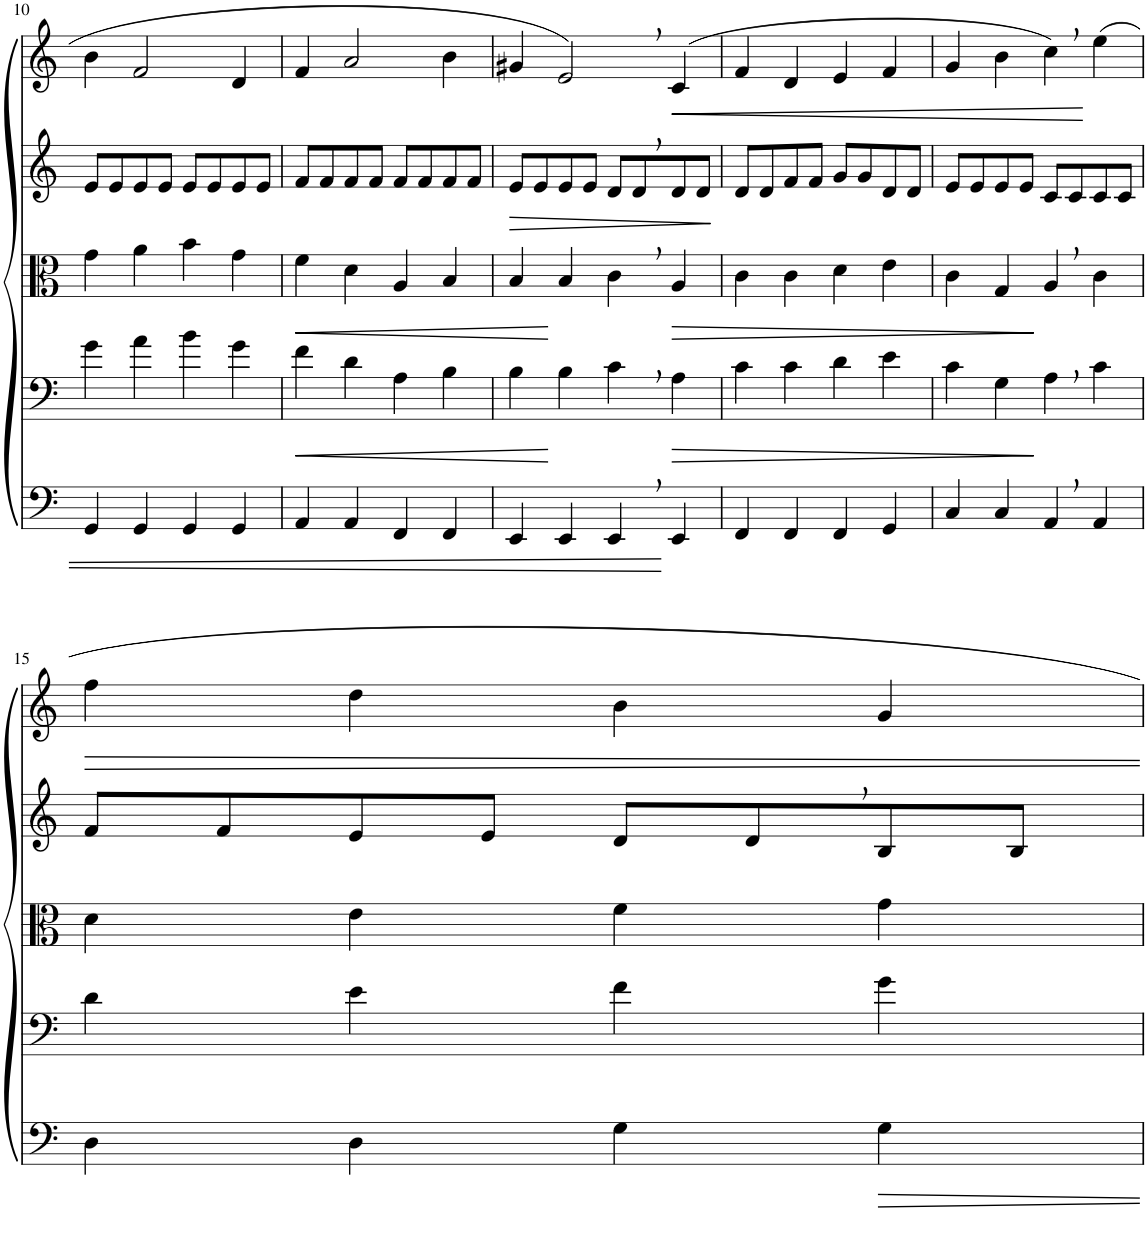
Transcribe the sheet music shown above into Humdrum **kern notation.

**kern	**kern	**dynam	**kern	**dynam	**kern	**dynam	**kern	**dynam
*part5	*part4	*part4	*part3	*part3	*part2	*part2	*part1	*part1
*staff5	*staff4	*staff4	*staff3	*staff3	*staff2	*staff2	*staff1	*staff1
*I"Baixo	*I"Tenor	*	*I"Tenor	*	*I"Contralto	*	*I"Soprano	*
!!LO:PB:g=z
*clefF4	*clefF4	*	*clefC3	*	*clefG2	*	*clefG2	*
*k[]	*k[]	*	*k[]	*	*k[]	*	*k[]	*
*M4/4	*M4/4	*	*M4/4	*	*M4/4	*	*M4/4	*
=10	=10	=10	=10	=10	=10	=10	=10	=10
4GG/	4g\	.	4g\	.	8e/L	.	4b\	.
.	.	.	.	.	8e/	.	.	.
4GG/	4a\	.	4a\	.	8e/	.	2f/	.
.	.	.	.	.	8e/J	.	.	.
4GG/	4b\	.	4b\	.	8e/L	.	.	.
.	.	.	.	.	8e/	.	.	.
4GG/	4g\	.	4g\	.	8e/	.	4d/	.
.	.	.	.	.	8e/J	.	.	.
=11	=11	=11	=11	=11	=11	=11	=11	=11
!	!	!LO:HP:b	!	!LO:HP:b	!	!	!	!
4AA/	4f\	<	4f\	<	8f/L	.	4f/	.
.	.	.	.	.	8f/	.	.	.
4AA/	4d\	.	4d\	.	8f/	.	2a/	.
.	.	.	.	.	8f/J	.	.	.
4FF/	4A\	.	4A/	.	8f/L	.	.	.
.	.	.	.	.	8f/	.	.	.
4FF/	4B\	.	4B/	.	8f/	.	4b\	.
.	.	.	.	.	8f/J	.	.	.
=12	=12	=12	=12	=12	=12	=12	=12	=12
!	!	!	!	!	!	!LO:HP:b	!	!
4EE/	4B\	.	4B/	.	8e/L	>	4g#X/	.
.	.	.	.	.	8e/	.	.	.
4EE/	4B\	[	4B/	[	8e/	.	2e,/	.
.	.	.	.	.	8e/J	.	.	.
4EE,/	4c,\	.	4c,\	.	8d/L	.	.	.
.	.	.	.	.	8d,/	.	.	.
!	!	!LO:HP:b	!	!LO:HP:b	!	!	!	!LO:HP:b
4EE/	4A\	>	4A/	>	8d/	.	(4c/	<
.	.	.	.	.	8d/J	.	.	.
.	.	.	.	.	.	]	.	.
=13	=13	=13	=13	=13	=13	=13	=13	=13
4FF/	4c\	.	4c\	.	8d/L	.	4f/	.
.	.	.	.	.	8d/	.	.	.
4FF/	4c\	.	4c\	.	8f/	.	4d/	.
.	.	.	.	.	8f/J	.	.	.
4FF/	4d\	.	4d\	.	8g/L	.	4e/	.
.	.	.	.	.	8g/	.	.	.
4GG/	4e\	.	4e\	.	8d/	.	4f/	.
.	.	.	.	.	8d/J	.	.	.
=14	=14	=14	=14	=14	=14	=14	=14	=14
4C/	4c\	.	4c\	.	8e/L	.	4g/	.
.	.	.	.	.	8e/	.	.	.
4C/	4G\	.	4G/	.	8e/	.	4b\	.
.	.	.	.	.	8e/J	.	.	.
4AA,/	4A,\	]	4A,/	]	8c/L	.	4cc,\)	.
.	.	.	.	.	8c/	.	.	.
4AA/	4c\	.	4c\	.	8c/	.	4ee\	[
.	.	.	.	.	8c/J	.	.	.
!!LO:LB:g=z
=15	=15	=15	=15	=15	=15	=15	=15	=15
4D\	4d\	.	4d\	.	8f/L	.	4ff\	.
.	.	.	.	.	8f/	.	.	.
4D\	4e\	.	4e\	.	8e/	.	4dd\	.
.	.	.	.	.	8e/J	.	.	.
4G\	4f\	.	4f\	.	8d/L	.	4b\	.
.	.	.	.	.	8d,/	.	.	.
4G\	4g\	.	4g\	.	8B/	.	4g/	.
.	.	.	.	.	8B/J	.	.	.
=	=	=	=	=	=	=	=	=
*-	*-	*-	*-	*-	*-	*-	*-	*-
